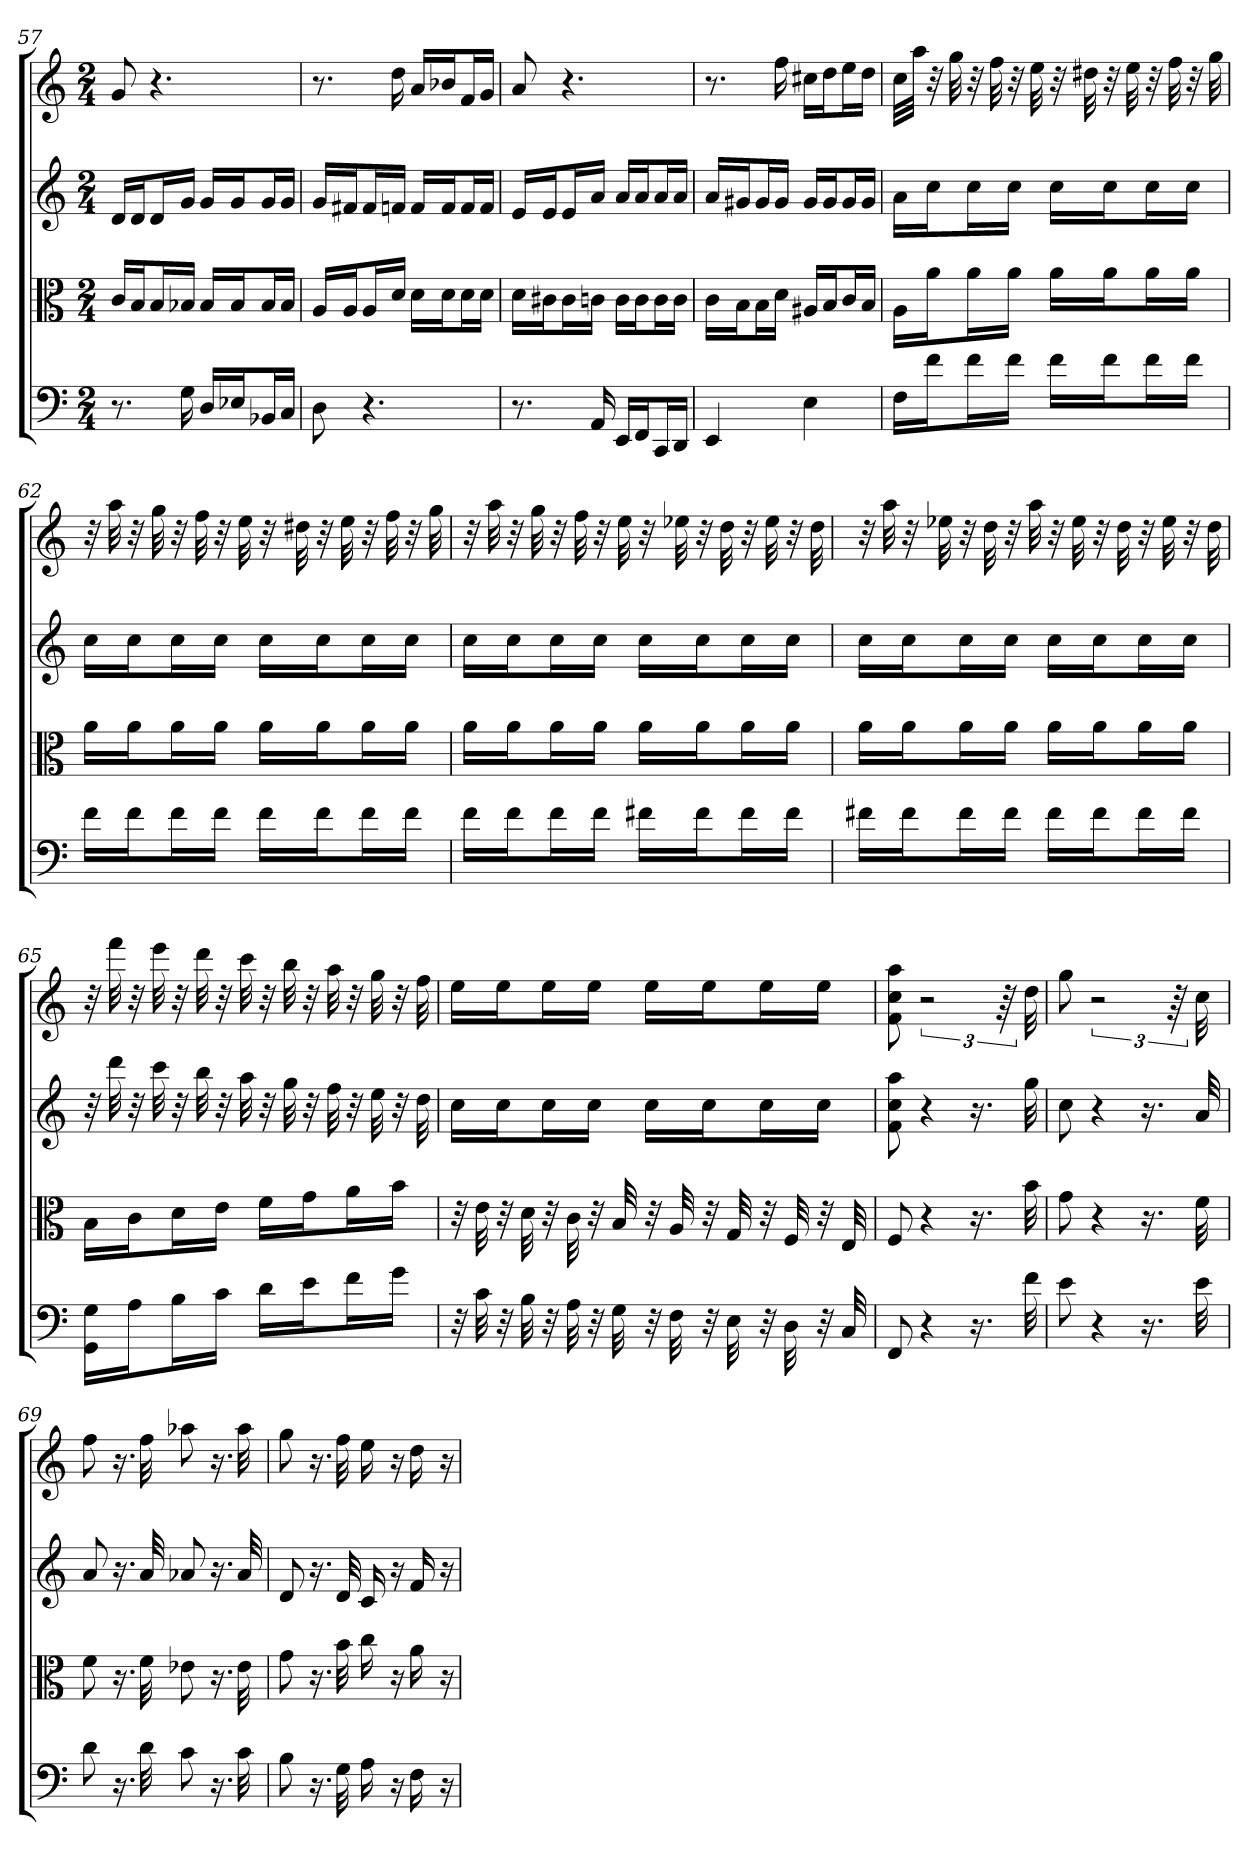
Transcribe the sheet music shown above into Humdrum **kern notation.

**kern	**kern	**kern	**kern
*part4	*part3	*part2	*part1
*staff4	*staff3	*staff2	*staff1
*clefF4	*clefC3	*	*
*k[]	*k[]	*k[]	*k[]
*C:	*C:	*C:	*C:
*M2/4	*M2/4	*M2/4	*M2/4
=57	=57	=57	=57
8.r	16c/LL	16dLL	8g
.	16B/J	16dJ	.
.	16B/L	16dL	4.r
16G	16B-X/JJ	16gJJ	.
16D/LL	16B-/LL	16gLL	.
16E-X/J	16B-/J	16gJ	.
16BB-X/L	16B-/L	16gL	.
16C/JJ	16B-/JJ	16gJJ	.
=58	=58	=58	=58
8D	16A/LL	16gLL	8.r
.	16A/J	16f#XJ	.
4.r	16A/L	16f#L	.
.	16d/JJ	16fnJJ	16dd
.	16d\LL	16fLL	16aLL
.	16d\J	16fJ	16b-XJ
.	16d\L	16fL	16fL
.	16d\JJ	16fJJ	16gJJ
=59	=59	=59	=59
8.r	16d\LL	16eLL	8a
.	16c#X\J	16eJ	.
.	16c#\L	16eL	4.r
16AA	16cn\JJ	16aJJ	.
16EE/LL	16c\LL	16aLL	.
16FF/J	16c\J	16aJ	.
16CC/L	16c\L	16aL	.
16DD/JJ	16c\JJ	16aJJ	.
=60	=60	=60	=60
4EE	16c\LL	16aLL	8.r
.	16B\J	16g#XJ	.
.	16B\L	16g#L	.
.	16d\JJ	16g#JJ	16ff
4E	16A#X/LL	16g#LL	16cc#XLL
.	16B/J	16g#J	16ddJ
.	16c/L	16g#L	16eeL
.	16B/JJ	16g#JJ	16ddJJ
=61	=61	=61	=61
16F\LL	16A\LL	16aLL	32ccLLL
.	.	.	32aaJJJ
16f\J	16a\J	16ccJ	32r
.	.	.	32gg
16f\L	16a\L	16ccL	32r
.	.	.	32ff
16f\JJ	16a\JJ	16ccJJ	32r
.	.	.	32ee
16f\LL	16a\LL	16ccLL	32r
.	.	.	32dd#X
16f\J	16a\J	16ccJ	32r
.	.	.	32ee
16f\L	16a\L	16ccL	32r
.	.	.	32ff
16f\JJ	16a\JJ	16ccJJ	32r
.	.	.	32gg
=62	=62	=62	=62
16f\LL	16a\LL	16ccLL	32r
.	.	.	32aa
16f\J	16a\J	16ccJ	32r
.	.	.	32gg
16f\L	16a\L	16ccL	32r
.	.	.	32ff
16f\JJ	16a\JJ	16ccJJ	32r
.	.	.	32ee
16f\LL	16a\LL	16ccLL	32r
.	.	.	32dd#X
16f\J	16a\J	16ccJ	32r
.	.	.	32ee
16f\L	16a\L	16ccL	32r
.	.	.	32ff
16f\JJ	16a\JJ	16ccJJ	32r
.	.	.	32gg
=63	=63	=63	=63
16f\LL	16a\LL	16ccLL	32r
.	.	.	32aa
16f\J	16a\J	16ccJ	32r
.	.	.	32gg
16f\L	16a\L	16ccL	32r
.	.	.	32ff
16f\JJ	16a\JJ	16ccJJ	32r
.	.	.	32ee
16f#X\LL	16a\LL	16ccLL	32r
.	.	.	32ee-X
16f#\J	16a\J	16ccJ	32r
.	.	.	32dd
16f#\L	16a\L	16ccL	32r
.	.	.	32ee-
16f#\JJ	16a\JJ	16ccJJ	32r
.	.	.	32dd
=64	=64	=64	=64
16f#X\LL	16a\LL	16ccLL	32r
.	.	.	32aa
16f#\J	16a\J	16ccJ	32r
.	.	.	32ee-X
16f#\L	16a\L	16ccL	32r
.	.	.	32dd
16f#\JJ	16a\JJ	16ccJJ	32r
.	.	.	32aa
16f#\LL	16a\LL	16ccLL	32r
.	.	.	32ee-
16f#\J	16a\J	16ccJ	32r
.	.	.	32dd
16f#\L	16a\L	16ccL	32r
.	.	.	32ee-
16f#\JJ	16a\JJ	16ccJJ	32r
.	.	.	32dd
=65	=65	=65	=65
16GG\ 16G\LL	16B\LL	32r	32r
.	.	32ddd	32fff
16A\J	16c\J	32r	32r
.	.	32ccc	32eee
16B\L	16d\L	32r	32r
.	.	32bb	32ddd
16c\JJ	16e\JJ	32r	32r
.	.	32aa	32ccc
16d\LL	16f\LL	32r	32r
.	.	32gg	32bb
16e\J	16g\J	32r	32r
.	.	32ff	32aa
16f\L	16a\L	32r	32r
.	.	32ee	32gg
16g\JJ	16b\JJ	32r	32r
.	.	32dd	32ff
=66	=66	=66	=66
32r	32r	16ccLL	16eeLL
32c	32e	.	.
32r	32r	16ccJ	16eeJ
32B	32d	.	.
32r	32r	16ccL	16eeL
32A	32c	.	.
32r	32r	16ccJJ	16eeJJ
32G	32B	.	.
32r	32r	16ccLL	16eeLL
32F	32A	.	.
32r	32r	16ccJ	16eeJ
32E	32G	.	.
32r	32r	16ccL	16eeL
32D	32F	.	.
32r	32r	16ccJJ	16eeJJ
32C	32E	.	.
=67	=67	=67	=67
8FF	8F	8f 8cc 8aa	8f 8cc 8aa
4r	4r	4r	3r
16.r	16.r	16.r	.
.	.	.	96r
32f	32b	32gg	32dd
=68	=68	=68	=68
8e	8g	8cc	8gg
4r	4r	4r	3r
16.r	16.r	16.r	.
.	.	.	96r
32e	32f	32a	32cc
=69	=69	=69	=69
8d	8f	8a	8ff
16.r	16.r	16.r	16.r
32d	32f	32a	32ff
8c	8e-X	8a-X	8aa-X
16.r	16.r	16.r	16.r
32c	32e-	32a-	32aa-
=70	=70	=70	=70
8B	8g	8d	8gg
16.r	16.r	16.r	16.r
32G	32b	32d	32ff
16A	16cc	16c	16ee
16r	16r	16r	16r
16F	16a	16f	16dd
16r	16r	16r	16r
=	=	=	=
*-	*-	*-	*-
